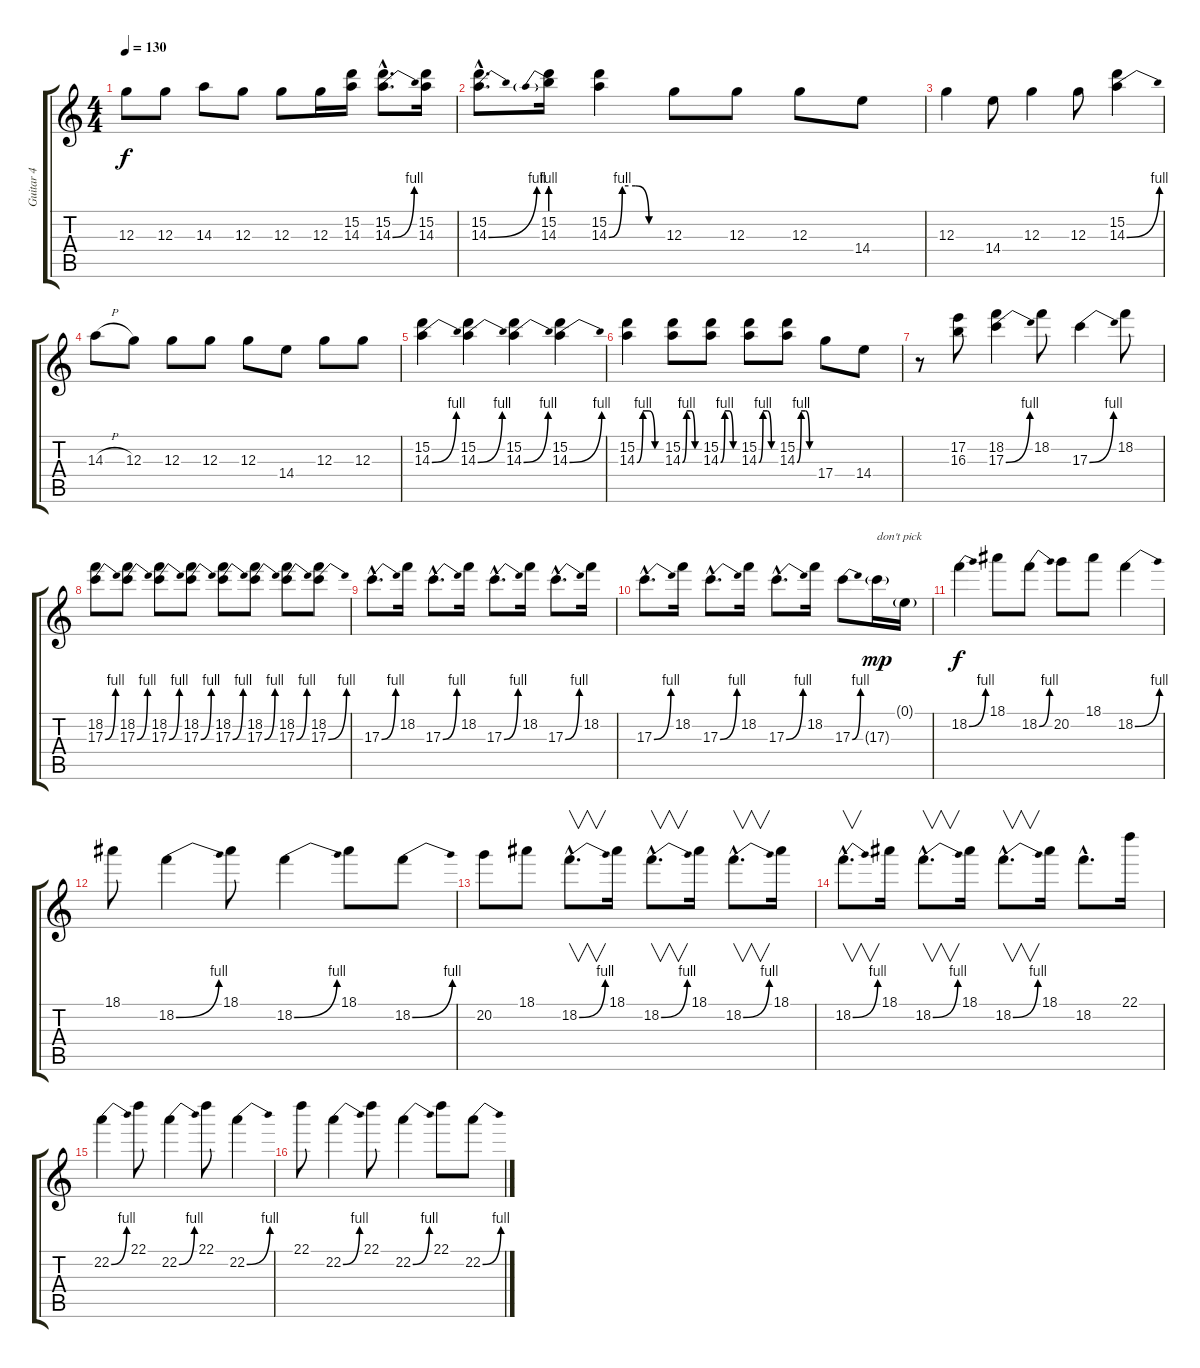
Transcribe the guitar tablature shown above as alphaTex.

\track ("Guitar 4" "Guitar 4") {instrument distortionguitar}
\staff {score tabs}
\tuning (E4 B3 G3 D3 A2 E2) {hide}
\ts (4 4)
\tempo 130
\clef g2
\ks c
12.3.8{dy f} 12.3.8 14.3.8 12.3.8 12.3.8 12.3.16 (15.2 14.3).16 (15.2{hac} 14.3{be (bend 0 0 60 4) hac}).8{d} (15.2 14.3).16 |
(15.2{hac} 14.3{be (bend 0 0 60 4) hac}).8{d} (15.2 14.3{be (prebend 0 4 60 4)}).16 (15.2 14.3{be (custom 0 0 15 4 30 4 45 0 60 0)}).4 12.3.8 12.3.8 12.3.8 14.4.8 |
12.3.4 14.4.8 12.3.4 12.3.8 (15.2 14.3{be (bend 0 0 60 4)}).4 |
14.3{h}.8 12.3.8 12.3.8 12.3.8 12.3.8 14.4.8 12.3.8 12.3.8 |
(15.2 14.3{be (bend 0 0 60 4)}).4 (15.2 14.3{be (bend 0 0 60 4)}).4 (15.2 14.3{be (bend 0 0 60 4)}).4 (15.2 14.3{be (bend 0 0 60 4)}).4 |
(15.2 14.3{be (custom 0 0 15 4 30 4 45 0 60 0)}).4 (15.2 14.3{be (custom 0 0 15 4 30 4 45 0 60 0)}).8 (15.2 14.3{be (custom 0 0 15 4 30 4 45 0 60 0)}).8 (15.2 14.3{be (custom 0 0 15 4 30 4 45 0 60 0)}).8 (15.2 14.3{be (custom 0 0 15 4 30 4 45 0 60 0)}).8 17.4.8 14.4.8 |
r.8 (17.2 16.3).8 (18.2 17.3{be (bend 0 0 60 4)}).4 18.2.8 17.3{be (bend 0 0 60 4)}.4 18.2.8 |
(18.2 17.3{be (bend 0 0 60 4)}).8 (18.2 17.3{be (bend 0 0 60 4)}).8 (18.2 17.3{be (bend 0 0 60 4)}).8 (18.2 17.3{be (bend 0 0 60 4)}).8 (18.2 17.3{be (bend 0 0 60 4)}).8 (18.2 17.3{be (bend 0 0 60 4)}).8 (18.2 17.3{be (bend 0 0 60 4)}).8 (18.2 17.3{be (bend 0 0 60 4)}).8 |
17.3{be (bend 0 0 60 4) hac}.8{d} 18.2.16 17.3{be (bend 0 0 60 4) hac}.8{d} 18.2.16 17.3{be (bend 0 0 60 4) hac}.8{d} 18.2.16 17.3{be (bend 0 0 60 4) hac}.8{d} 18.2.16 |
17.3{be (bend 0 0 60 4) hac}.8{d} 18.2.16 17.3{be (bend 0 0 60 4) hac}.8{d} 18.2.16 17.3{be (bend 0 0 60 4) hac}.8{d} 18.2.16 17.3{be (bend 0 0 60 4)}.8 17.3{g}.16{txt "don't pick" dy mp} 0.1{g}.16 |
18.2{be (bend 0 0 60 4)}.4{dy f} 18.1.8 18.2{be (bend 0 0 60 4)}.8 20.2.8 18.1.8 18.2{be (bend 0 0 60 4)}.4 |
18.1.8 18.2{be (bend 0 0 60 4)}.4 18.1.8 18.2{be (bend 0 0 60 4)}.4 18.1.8 18.2{be (bend 0 0 60 4)}.8 |
20.2.8 18.1.8 18.2{be (bend 0 0 60 4) hac}.8{v d} 18.1.16 18.2{be (bend 0 0 60 4) hac}.8{v d} 18.1.16 18.2{be (bend 0 0 60 4) hac}.8{v d} 18.1.16 |
18.2{be (bend 0 0 60 4) hac}.8{v d} 18.1.16 18.2{be (bend 0 0 60 4) hac}.8{v d} 18.1.16 18.2{be (bend 0 0 60 4) hac}.8{v d} 18.1.16 18.2{hac}.8{d} 22.1.16 |
22.2{be (bend 0 0 60 4)}.4 22.1.8 22.2{be (bend 0 0 60 4)}.4 22.1.8 22.2{be (bend 0 0 60 4)}.4 |
22.1.8 22.2{be (bend 0 0 60 4)}.4 22.1.8 22.2{be (bend 0 0 60 4)}.4 22.1.8 22.2{be (bend 0 0 60 4)}.8
